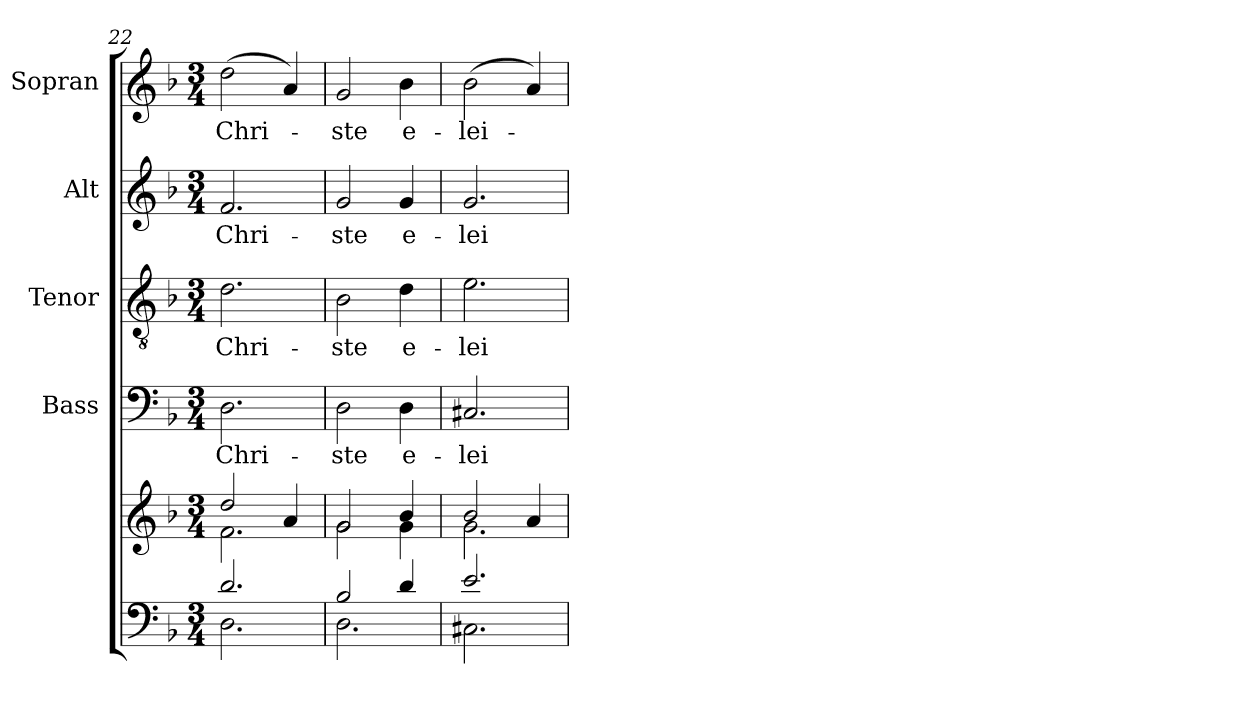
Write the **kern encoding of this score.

**kern	**kern	**kern	**text	**kern	**text	**kern	**text	**kern	**text
*part5	*part5	*part4	*part4	*part3	*part3	*part2	*part2	*part1	*part1
*staff6	*staff5	*staff4	*staff4	*staff3	*staff3	*staff2	*staff2	*staff1	*staff1
*	*	*I"Bass	*	*I"Tenor	*	*I"Alt	*	*I"Sopran	*
*	*	*I'B.	*	*I'T.	*	*I'A.	*	*I'S.	*
*clefF4	*clefG2	*clefF4	*	*clefGv2	*	*clefG2	*	*clefG2	*
*k[b-]	*k[b-]	*k[b-]	*	*k[b-]	*	*k[b-]	*	*k[b-]	*
*F:	*F:	*F:	*	*F:	*	*F:	*	*F:	*
*M3/4	*M3/4	*M3/4	*	*M3/4	*	*M3/4	*	*M3/4	*
=22	=22	=22	=22	=22	=22	=22	=22	=22	=22
*^	*^	*	*	*	*	*	*	*	*
!	!	!	!	!	!LO:LY:b	!	!LO:LY:b	!	!LO:LY:b	!	!LO:LY:b
2.d/	2.D\	2dd/	2.f\	2.D\	Chri-	2.d\	Chri-	2.f/	Chri-	(>2dd\	Chri-
.	.	4a/	.	.	.	.	.	.	.	4a/)	.
!!LO:PB:g=z
=23	=23	=23	=23	=23	=23	=23	=23	=23	=23	=23	=23
!	!	!	!	!	!LO:LY:b	!	!LO:LY:b	!	!LO:LY:b	!	!LO:LY:b
2B-/	2.D\	2g/	2g\	2D\	-ste	2B-\	-ste	2g/	-ste	2g/	-ste
!	!	!	!	!	!LO:LY:b	!	!LO:LY:b	!	!LO:LY:b	!	!LO:LY:b
4d/	.	4b-/	4g\	4D\	e-	4d\	e-	4g/	e-	4b-\	e-
=24	=24	=24	=24	=24	=24	=24	=24	=24	=24	=24	=24
!	!	!	!	!	!LO:LY:b	!	!LO:LY:b	!	!LO:LY:b	!	!LO:LY:b
2.e/	2.C#X\	2b-/	2.g\	2.C#X/	-lei-	2.e\	-lei-	2.g/	-lei-	(>2b-\	-lei-
.	.	4a/	.	.	.	.	.	.	.	4a/)	.
*v	*v	*	*	*	*	*	*	*	*	*	*
*	*v	*v	*	*	*	*	*	*	*	*
=	=	=	=	=	=	=	=	=	=
*-	*-	*-	*-	*-	*-	*-	*-	*-	*-
